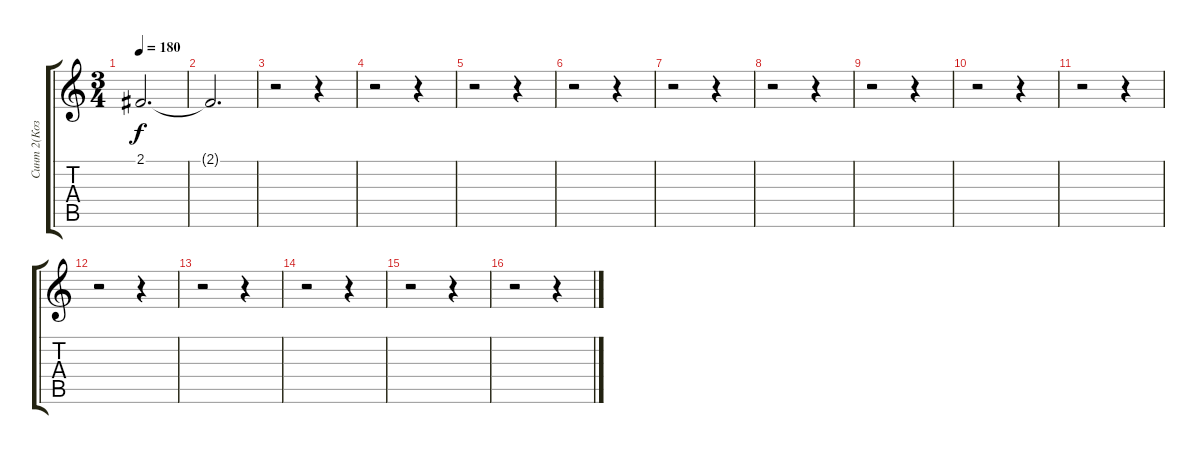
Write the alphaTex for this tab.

\track ("Синт 2(Козлов)" "Синт 2(Коз") {instrument synthvoice}
\staff {score tabs}
\tuning (E4 B3 G3 D3 A2 E2) {hide}
\ts (3 4)
\tempo 180
\clef g2
\ks c
2.1.2{d dy f} |
2.1{t}.2{d} |
r.2 r.4 |
r.2 r.4 |
r.2 r.4 |
r.2 r.4 |
r.2 r.4 |
r.2 r.4 |
r.2 r.4 |
r.2 r.4 |
r.2 r.4 |
r.2 r.4 |
r.2 r.4 |
r.2 r.4 |
r.2 r.4 |
r.2 r.4
